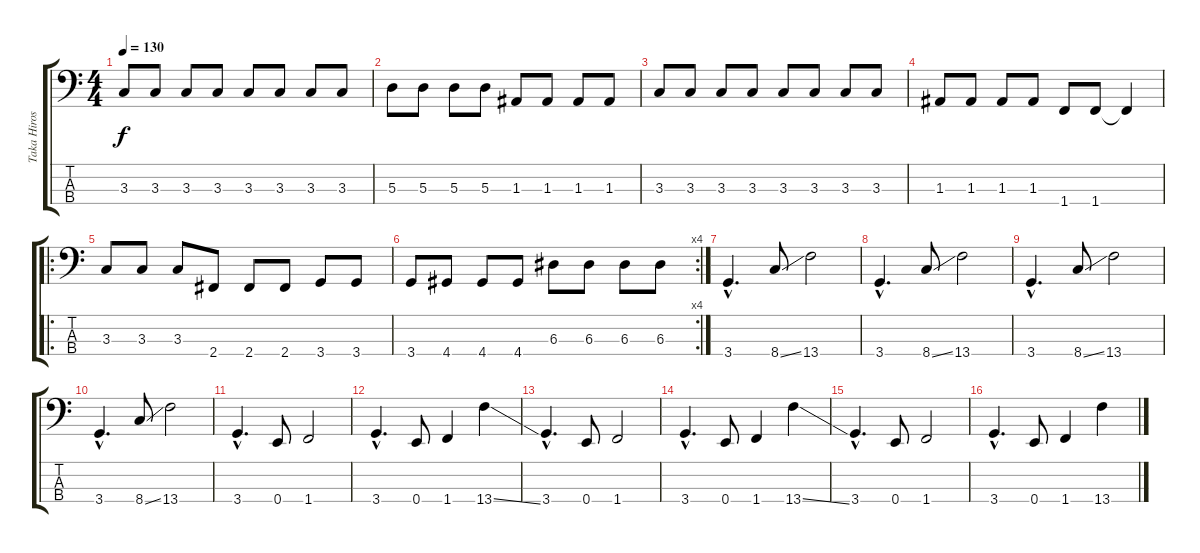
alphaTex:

\track ("Taka Hirose" "Taka Hiros") {instrument electricbassfinger}
\staff {score tabs}
\tuning (G2 D2 A1 E1) {hide}
\ts (4 4)
\tempo 130
\clef f4
\ks c
3.3.8{dy f} 3.3.8 3.3.8 3.3.8 3.3.8 3.3.8 3.3.8 3.3.8 |
5.3.8 5.3.8 5.3.8 5.3.8 1.3.8 1.3.8 1.3.8 1.3.8 |
3.3.8 3.3.8 3.3.8 3.3.8 3.3.8 3.3.8 3.3.8 3.3.8 |
1.3.8 1.3.8 1.3.8 1.3.8 1.4.8 1.4.8 1.4{t}.4 |
\ro
3.3.8 3.3.8 3.3.8 2.4.8 2.4.8 2.4.8 3.4.8 3.4.8 |
\rc 4
3.4.8 4.4.8 4.4.8 4.4.8 6.3.8 6.3.8 6.3.8 6.3.8 |
3.4{hac}.4{d} 8.4{ss}.8 13.4.2 |
3.4{hac}.4{d} 8.4{ss}.8 13.4.2 |
3.4{hac}.4{d} 8.4{ss}.8 13.4.2 |
3.4{hac}.4{d} 8.4{ss}.8 13.4.2 |
3.4{hac}.4{d} 0.4.8 1.4.2 |
3.4{hac}.4{d} 0.4.8 1.4.4 13.4{ss}.4 |
3.4{hac}.4{d} 0.4.8 1.4.2 |
3.4{hac}.4{d} 0.4.8 1.4.4 13.4{ss}.4 |
3.4{hac}.4{d} 0.4.8 1.4.2 |
3.4{hac}.4{d} 0.4.8 1.4.4 13.4{ss}.4
